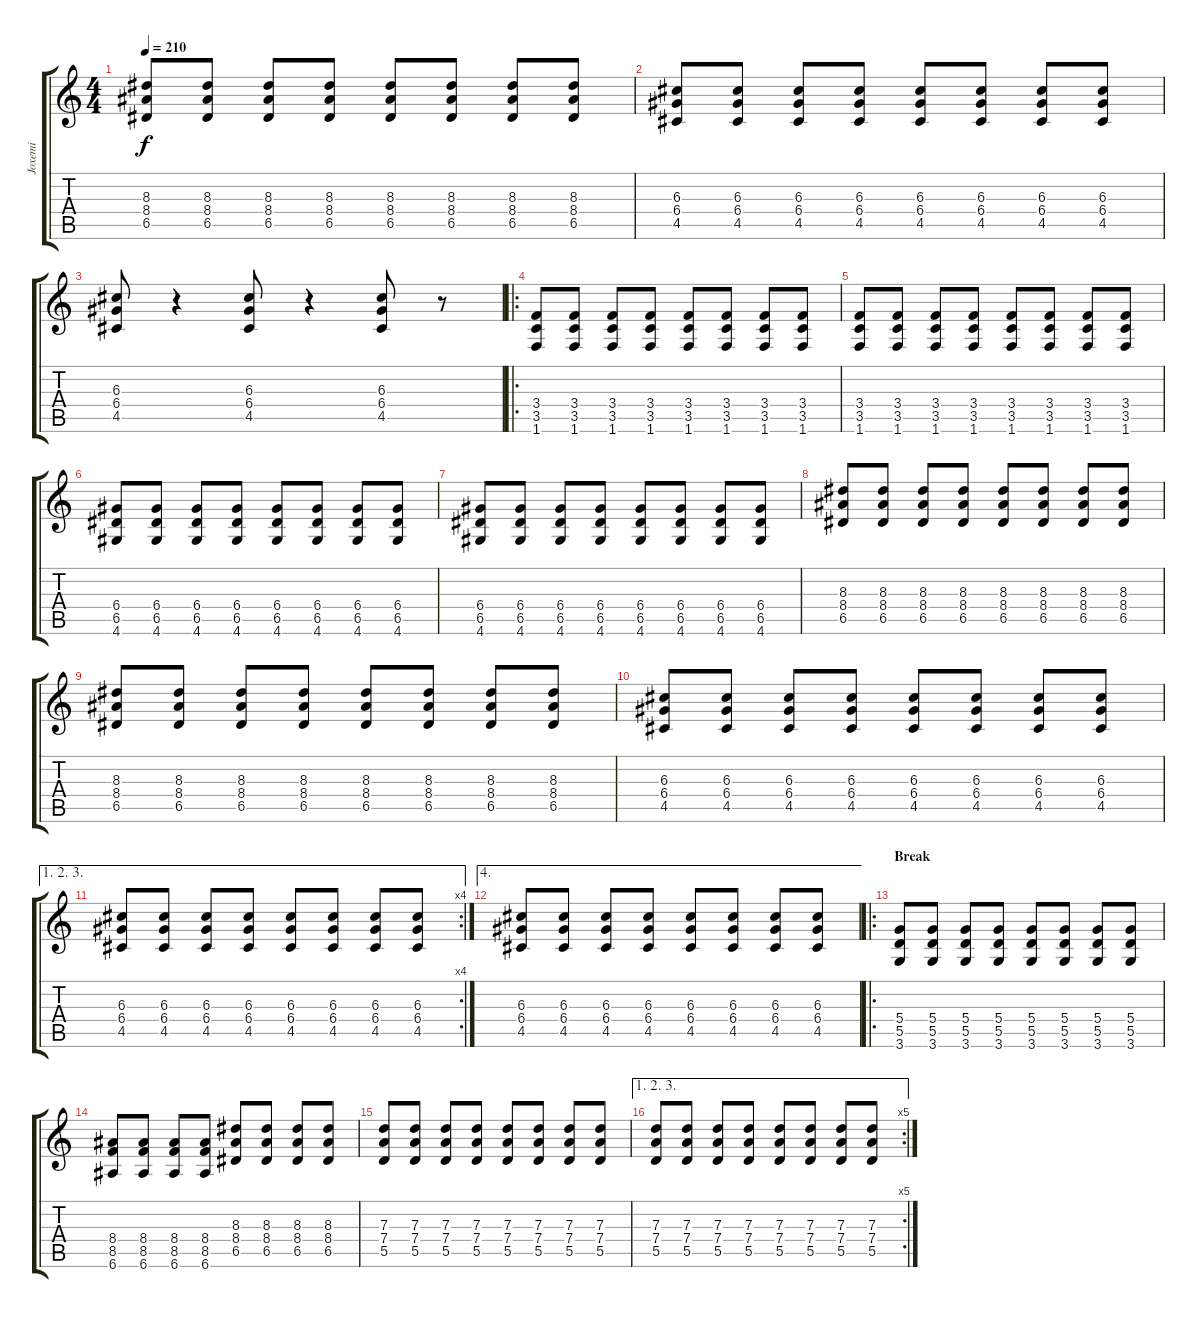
\track ("Joxemi" "Joxemi") {instrument distortionguitar}
\staff {score tabs}
\tuning (E4 B3 G3 D3 A2 E2) {hide}
\ts (4 4)
\tempo 210
\clef g2
\ks c
(8.3 8.4 6.5).8{dy f} (8.3 8.4 6.5).8 (8.3 8.4 6.5).8 (8.3 8.4 6.5).8 (8.3 8.4 6.5).8 (8.3 8.4 6.5).8 (8.3 8.4 6.5).8 (8.3 8.4 6.5).8 |
(6.3 6.4 4.5).8 (6.3 6.4 4.5).8 (6.3 6.4 4.5).8 (6.3 6.4 4.5).8 (6.3 6.4 4.5).8 (6.3 6.4 4.5).8 (6.3 6.4 4.5).8 (6.3 6.4 4.5).8 |
(6.3 6.4 4.5).8 r.4 (6.3 6.4 4.5).8 r.4 (6.3 6.4 4.5).8 r.8 |
\ro
(3.4 3.5 1.6).8 (3.4 3.5 1.6).8 (3.4 3.5 1.6).8 (3.4 3.5 1.6).8 (3.4 3.5 1.6).8 (3.4 3.5 1.6).8 (3.4 3.5 1.6).8 (3.4 3.5 1.6).8 |
(3.4 3.5 1.6).8 (3.4 3.5 1.6).8 (3.4 3.5 1.6).8 (3.4 3.5 1.6).8 (3.4 3.5 1.6).8 (3.4 3.5 1.6).8 (3.4 3.5 1.6).8 (3.4 3.5 1.6).8 |
(6.4 6.5 4.6).8 (6.4 6.5 4.6).8 (6.4 6.5 4.6).8 (6.4 6.5 4.6).8 (6.4 6.5 4.6).8 (6.4 6.5 4.6).8 (6.4 6.5 4.6).8 (6.4 6.5 4.6).8 |
(6.4 6.5 4.6).8 (6.4 6.5 4.6).8 (6.4 6.5 4.6).8 (6.4 6.5 4.6).8 (6.4 6.5 4.6).8 (6.4 6.5 4.6).8 (6.4 6.5 4.6).8 (6.4 6.5 4.6).8 |
(8.3 8.4 6.5).8 (8.3 8.4 6.5).8 (8.3 8.4 6.5).8 (8.3 8.4 6.5).8 (8.3 8.4 6.5).8 (8.3 8.4 6.5).8 (8.3 8.4 6.5).8 (8.3 8.4 6.5).8 |
(8.3 8.4 6.5).8 (8.3 8.4 6.5).8 (8.3 8.4 6.5).8 (8.3 8.4 6.5).8 (8.3 8.4 6.5).8 (8.3 8.4 6.5).8 (8.3 8.4 6.5).8 (8.3 8.4 6.5).8 |
(6.3 6.4 4.5).8 (6.3 6.4 4.5).8 (6.3 6.4 4.5).8 (6.3 6.4 4.5).8 (6.3 6.4 4.5).8 (6.3 6.4 4.5).8 (6.3 6.4 4.5).8 (6.3 6.4 4.5).8 |
\ae (1 2 3)
\rc 4
(6.3 6.4 4.5).8 (6.3 6.4 4.5).8 (6.3 6.4 4.5).8 (6.3 6.4 4.5).8 (6.3 6.4 4.5).8 (6.3 6.4 4.5).8 (6.3 6.4 4.5).8 (6.3 6.4 4.5).8 |
\ae 4
(6.3 6.4 4.5).8 (6.3 6.4 4.5).8 (6.3 6.4 4.5).8 (6.3 6.4 4.5).8 (6.3 6.4 4.5).8 (6.3 6.4 4.5).8 (6.3 6.4 4.5).8 (6.3 6.4 4.5).8 |
\ro
\section ("" "Break")
(5.4 5.5 3.6).8 (5.4 5.5 3.6).8 (5.4 5.5 3.6).8 (5.4 5.5 3.6).8 (5.4 5.5 3.6).8 (5.4 5.5 3.6).8 (5.4 5.5 3.6).8 (5.4 5.5 3.6).8 |
(8.4 8.5 6.6).8 (8.4 8.5 6.6).8 (8.4 8.5 6.6).8 (8.4 8.5 6.6).8 (8.3 8.4 6.5).8 (8.3 8.4 6.5).8 (8.3 8.4 6.5).8 (8.3 8.4 6.5).8 |
(7.3 7.4 5.5).8 (7.3 7.4 5.5).8 (7.3 7.4 5.5).8 (7.3 7.4 5.5).8 (7.3 7.4 5.5).8 (7.3 7.4 5.5).8 (7.3 7.4 5.5).8 (7.3 7.4 5.5).8 |
\ae (1 2 3)
\rc 5
(7.3 7.4 5.5).8 (7.3 7.4 5.5).8 (7.3 7.4 5.5).8 (7.3 7.4 5.5).8 (7.3 7.4 5.5).8 (7.3 7.4 5.5).8 (7.3 7.4 5.5).8 (7.3 7.4 5.5).8
